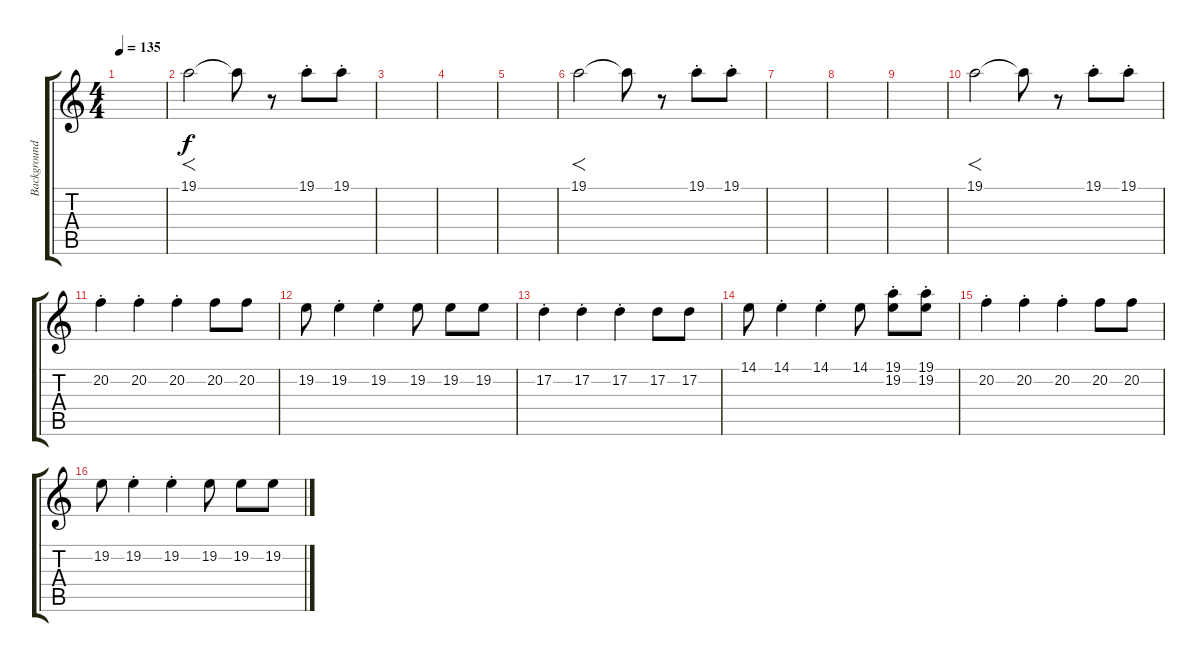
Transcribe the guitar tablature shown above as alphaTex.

\track ("Background Vocals" "Background") {instrument choiraahs}
\staff {score tabs}
\tuning (D4 A3 F3 C3 G2 D2) {hide}
\ts (4 4)
\tempo 135
\clef g2
\ks c
|
19.1.2{f} 19.1{t}.8 r.8 19.1{st}.8 19.1{st}.8 |
|
|
|
19.1.2{f} 19.1{t}.8 r.8 19.1{st}.8 19.1{st}.8 |
|
|
|
19.1.2{f} 19.1{t}.8 r.8 19.1{st}.8 19.1{st}.8 |
20.2{st}.4 20.2{st}.4 20.2{st}.4 20.2.8 20.2.8 |
19.2.8 19.2{st}.4 19.2{st}.4 19.2.8 19.2.8 19.2.8 |
17.2{st}.4 17.2{st}.4 17.2{st}.4 17.2.8 17.2.8 |
14.1.8 14.1{st}.4 14.1{st}.4 14.1.8 (19.1{st} 19.2).8 (19.1{st} 19.2).8 |
20.2{st}.4 20.2{st}.4 20.2{st}.4 20.2.8 20.2.8 |
19.2.8 19.2{st}.4 19.2{st}.4 19.2.8 19.2.8 19.2.8
